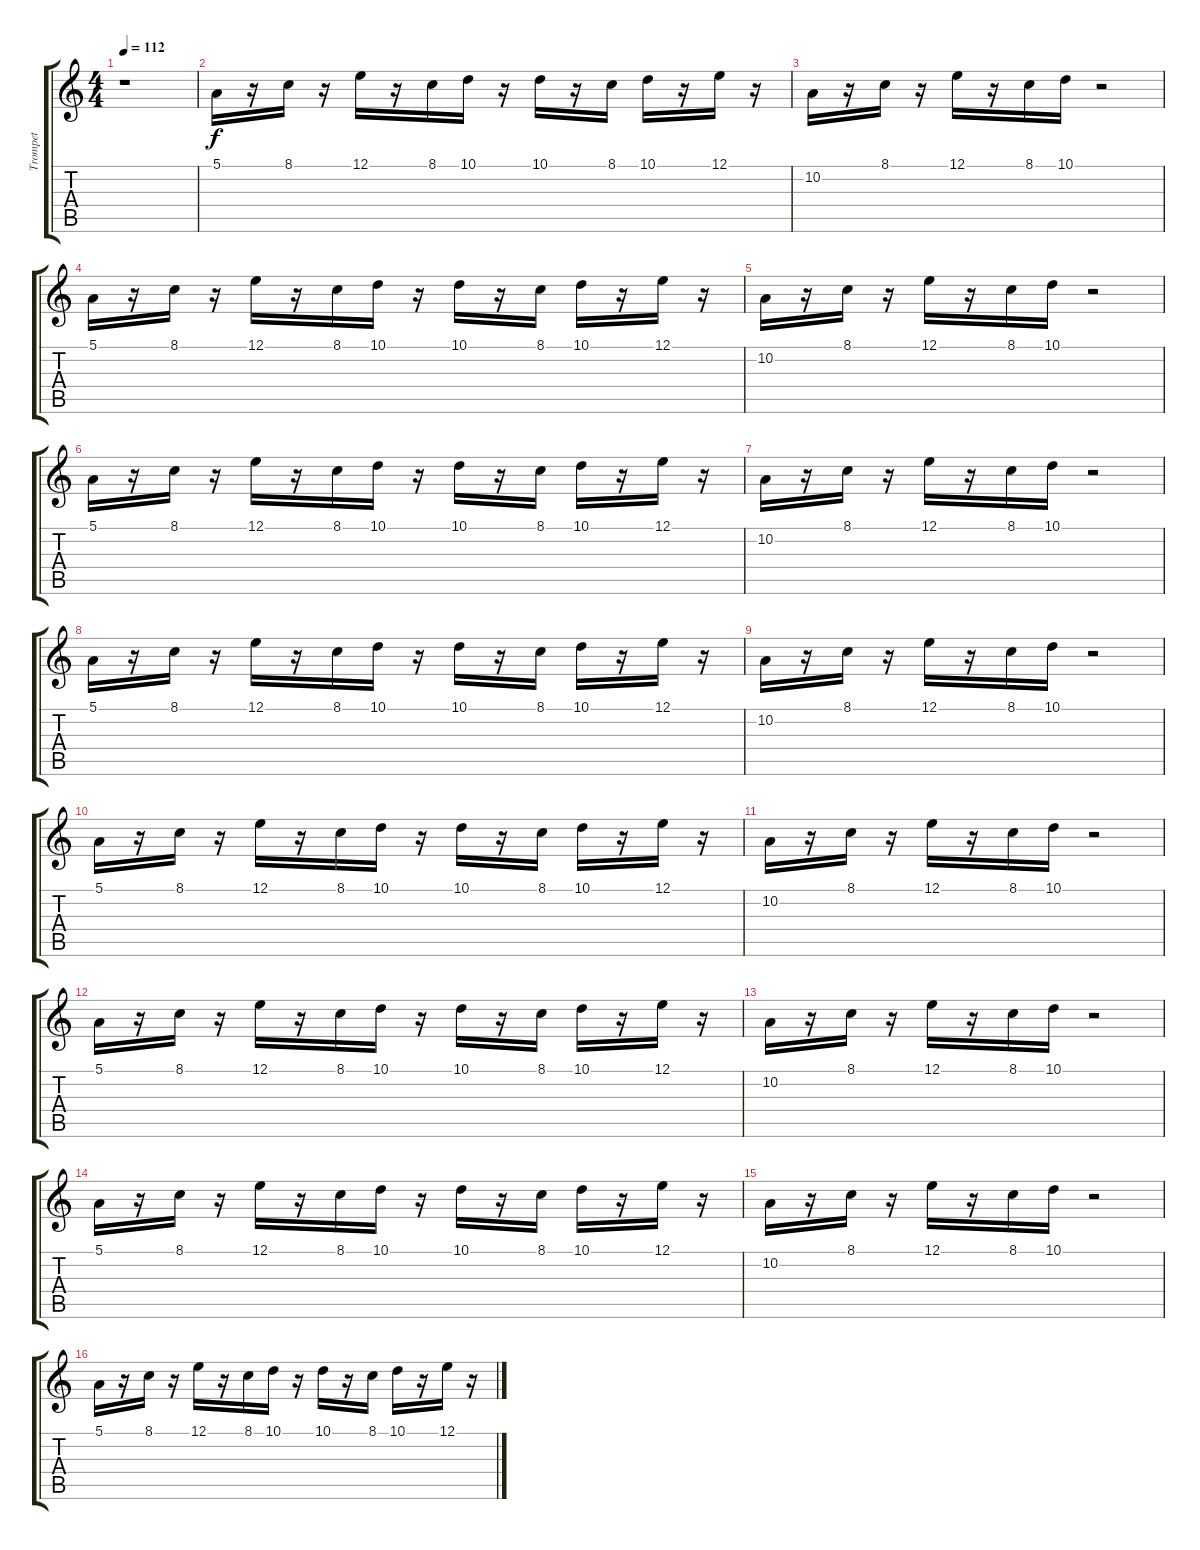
\track ("Trompet" "Trompet") {instrument trumpet}
\staff {score tabs}
\tuning (E4 B3 G3 D3 A2 E2) {hide}
\ts (4 4)
\tempo 112
\clef g2
\ks c
r.1{dy f volume 14} |
5.1.16 r.16 8.1.16 r.16 12.1.16 r.16 8.1.16 10.1.16 r.16 10.1.16 r.16 8.1.16 10.1.16 r.16 12.1.16 r.16 |
10.2.16 r.16 8.1.16 r.16 12.1.16 r.16 8.1.16 10.1.16 r.2 |
5.1.16 r.16 8.1.16 r.16 12.1.16 r.16 8.1.16 10.1.16 r.16 10.1.16 r.16 8.1.16 10.1.16 r.16 12.1.16 r.16 |
10.2.16 r.16 8.1.16 r.16 12.1.16 r.16 8.1.16 10.1.16 r.2 |
5.1.16 r.16 8.1.16 r.16 12.1.16 r.16 8.1.16 10.1.16 r.16 10.1.16 r.16 8.1.16 10.1.16 r.16 12.1.16 r.16 |
10.2.16 r.16 8.1.16 r.16 12.1.16 r.16 8.1.16 10.1.16 r.2 |
5.1.16 r.16 8.1.16 r.16 12.1.16 r.16 8.1.16 10.1.16 r.16 10.1.16 r.16 8.1.16 10.1.16 r.16 12.1.16 r.16 |
10.2.16 r.16 8.1.16 r.16 12.1.16 r.16 8.1.16 10.1.16 r.2 |
5.1.16 r.16 8.1.16 r.16 12.1.16 r.16 8.1.16 10.1.16 r.16 10.1.16 r.16 8.1.16 10.1.16 r.16 12.1.16 r.16 |
10.2.16 r.16 8.1.16 r.16 12.1.16 r.16 8.1.16 10.1.16 r.2 |
5.1.16 r.16 8.1.16 r.16 12.1.16 r.16 8.1.16 10.1.16 r.16 10.1.16 r.16 8.1.16 10.1.16 r.16 12.1.16 r.16 |
10.2.16 r.16 8.1.16 r.16 12.1.16 r.16 8.1.16 10.1.16 r.2 |
5.1.16 r.16 8.1.16 r.16 12.1.16 r.16 8.1.16 10.1.16 r.16 10.1.16 r.16 8.1.16 10.1.16 r.16 12.1.16 r.16 |
10.2.16 r.16 8.1.16 r.16 12.1.16 r.16 8.1.16 10.1.16 r.2 |
5.1.16 r.16 8.1.16 r.16 12.1.16 r.16 8.1.16 10.1.16 r.16 10.1.16 r.16 8.1.16 10.1.16 r.16 12.1.16 r.16
